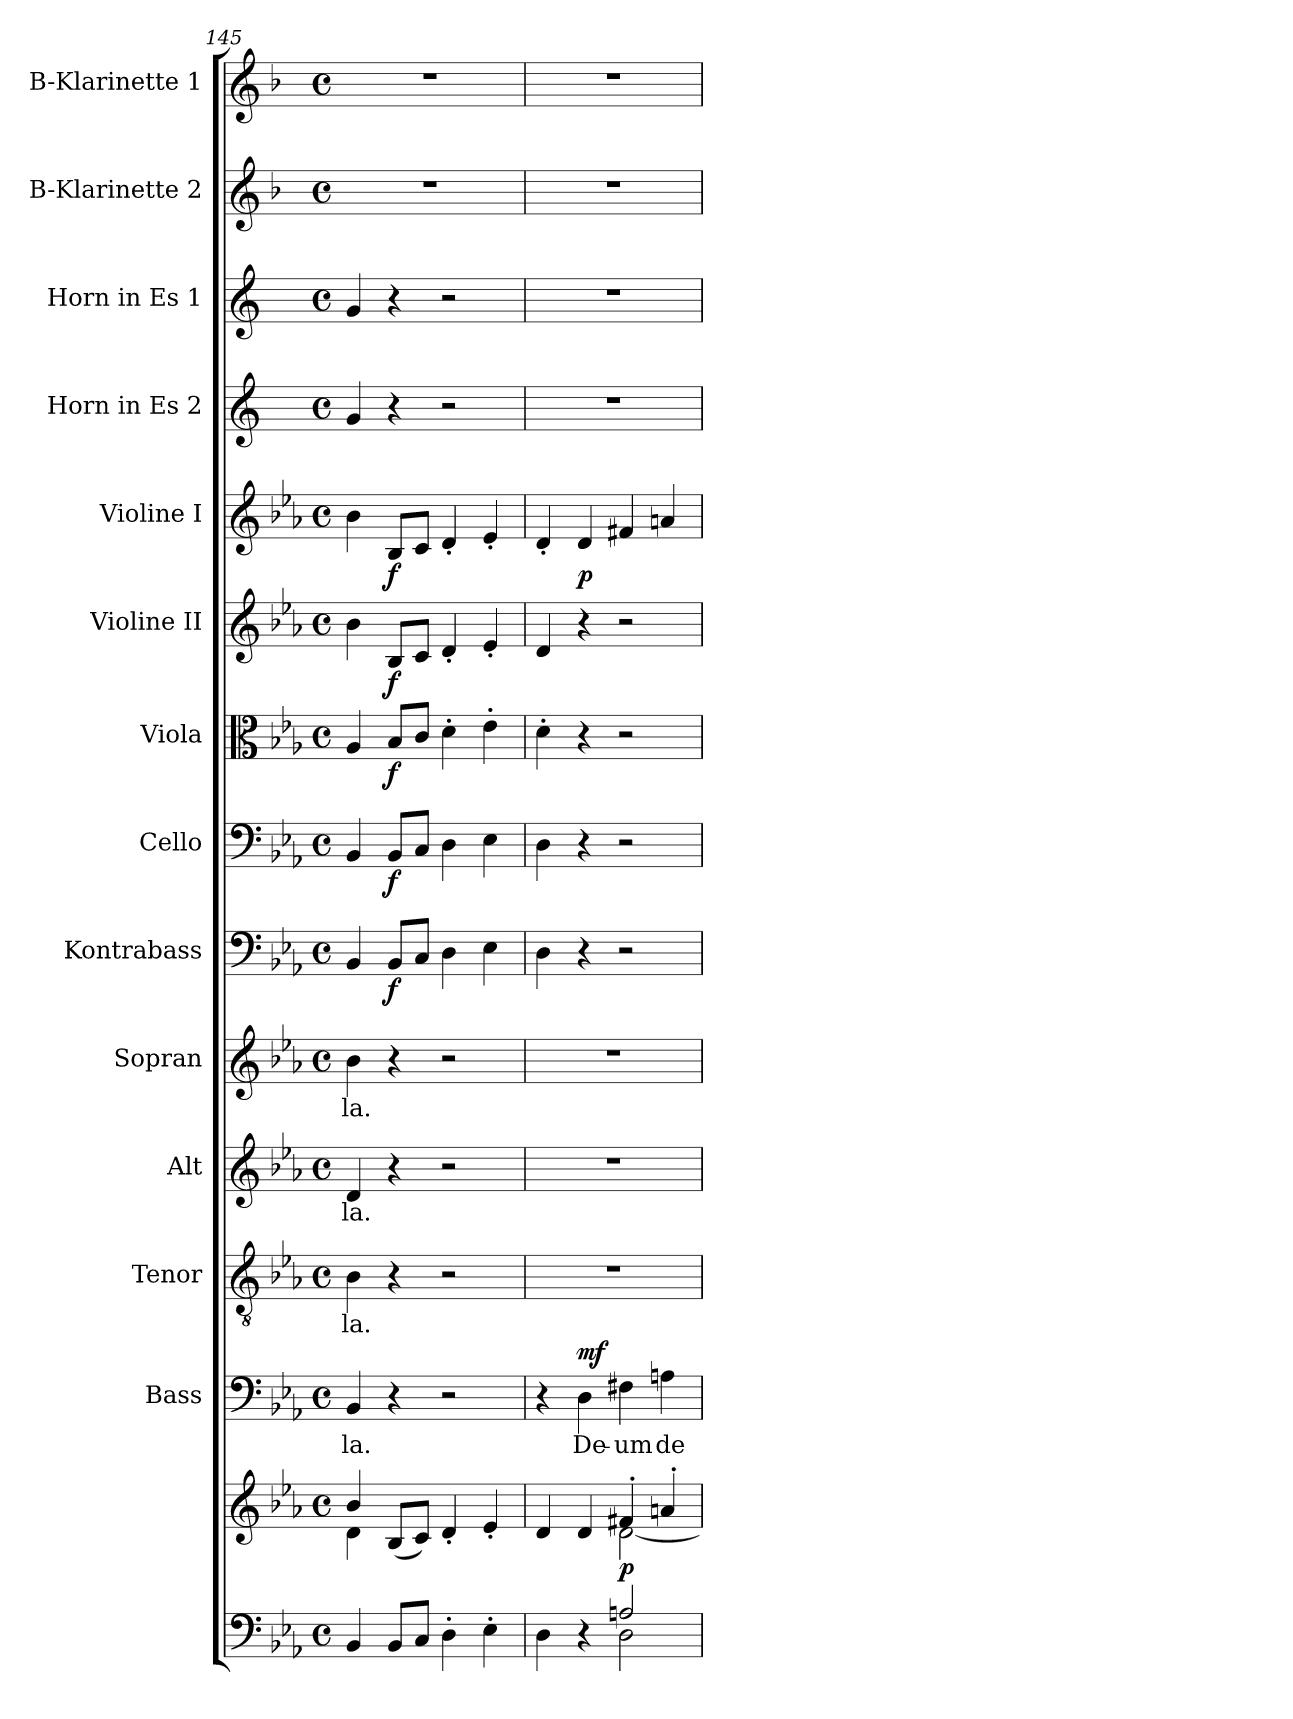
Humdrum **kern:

**kern	**kern	**dynam	**kern	**text	**dynam	**kern	**text	**kern	**text	**kern	**text	**kern	**dynam	**kern	**dynam	**kern	**dynam	**kern	**dynam	**kern	**dynam	**kern	**kern	**kern	**kern
*part14	*part14	*part14	*part13	*part13	*part13	*part12	*part12	*part11	*part11	*part10	*part10	*part9	*part9	*part8	*part8	*part7	*part7	*part6	*part6	*part5	*part5	*part4	*part3	*part2	*part1
*staff15	*staff14	*staff14/15	*staff13	*staff13	*staff13	*staff12	*staff12	*staff11	*staff11	*staff10	*staff10	*staff9	*staff9	*staff8	*staff8	*staff7	*staff7	*staff6	*staff6	*staff5	*staff5	*staff4	*staff3	*staff2	*staff1
*	*	*	*I"Bass	*	*	*I"Tenor	*	*I"Alt	*	*I"Sopran	*	*I"Kontrabass	*	*I"Cello	*	*I"Viola	*	*I"Violine II	*	*I"Violine I	*	*I"Horn in Es 2	*I"Horn in Es 1	*I"B-Klarinette 2	*I"B-Klarinette 1
*	*	*	*I'B.	*	*	*I'T.	*	*I'A.	*	*I'S.	*	*I'Kb.	*	*	*	*I'Vla.	*	*I'Vl. II	*	*I'Vl. I	*	*I'Hrn. 2	*I'Hrn. 1	*I'Kl. 2	*I'Kl. 1
*clefF4	*clefG2	*	*clefF4	*	*	*clefGv2	*	*clefG2	*	*clefG2	*	*clefF4	*	*clefF4	*	*clefC3	*	*clefG2	*	*clefG2	*	*clefG2	*clefG2	*clefG2	*clefG2
*	*	*	*	*	*	*	*	*	*	*	*	*ITrd7c12	*	*	*	*	*	*	*	*	*	*ITrd5c9	*ITrd5c9	*ITrd1c2	*ITrd1c2
*k[b-e-a-]	*k[b-e-a-]	*	*k[b-e-a-]	*	*	*k[b-e-a-]	*	*k[b-e-a-]	*	*k[b-e-a-]	*	*k[b-e-a-]	*	*k[b-e-a-]	*	*k[b-e-a-]	*	*k[b-e-a-]	*	*k[b-e-a-]	*	*k[b-e-a-]	*k[b-e-a-]	*k[b-e-a-]	*k[b-e-a-]
*E-:	*E-:	*	*E-:	*	*	*E-:	*	*E-:	*	*E-:	*	*E-:	*	*E-:	*	*E-:	*	*E-:	*	*E-:	*	*E-:	*E-:	*E-:	*E-:
*M4/4	*M4/4	*	*M4/4	*	*	*M4/4	*	*M4/4	*	*M4/4	*	*M4/4	*	*M4/4	*	*M4/4	*	*M4/4	*	*M4/4	*	*M4/4	*M4/4	*M4/4	*M4/4
*met(c)	*met(c)	*	*met(c)	*	*	*met(c)	*	*met(c)	*	*met(c)	*	*met(c)	*	*met(c)	*	*met(c)	*	*met(c)	*	*met(c)	*	*met(c)	*met(c)	*met(c)	*met(c)
=145	=145	=145	=145	=145	=145	=145	=145	=145	=145	=145	=145	=145	=145	=145	=145	=145	=145	=145	=145	=145	=145	=145	=145	=145	=145
*	*^	*	*	*	*	*	*	*	*	*	*	*	*	*	*	*	*	*	*	*	*	*	*	*	*
!	!	!	!	!	!LO:LY:b	!	!	!LO:LY:b	!	!LO:LY:b	!	!LO:LY:b	!	!	!	!	!	!	!	!	!	!	!	!	!	!
4BB-/	4b-/	4d\	.	4BB-/	-la.	.	4B-\	-la.	4d/	-la.	4b-\	-la.	4BBB-/	.	4BB-/	.	4A-/	.	4b-\	.	4b-\	.	4B-/	4B-/	1r	1r
!	!	!	!	!	!	!	!	!	!	!	!	!	!	!LO:DY:b	!	!LO:DY:b	!	!LO:DY:b	!	!LO:DY:b	!	!LO:DY:b	!	!	!	!
8BB-/L	(<8B-/L	2.ryy	.	4r	.	.	4r	.	4r	.	4r	.	8BBB-/L	f	8BB-/L	f	8B-/L	f	8B-/L	f	8B-/L	f	4r	4r	.	.
8C/J	8c/J)	.	.	.	.	.	.	.	.	.	.	.	8CC/J	.	8C/J	.	8c/J	.	8c/J	.	8c/J	.	.	.	.	.
4D'>\	4d'</	.	.	2r	.	.	2r	.	2r	.	2r	.	4DD\	.	4D\	.	4d'>\	.	4d'</	.	4d'</	.	2r	2r	.	.
4E-'>\	4e-'</	.	.	.	.	.	.	.	.	.	.	.	4EE-\	.	4E-\	.	4e-'>\	.	4e-'</	.	4e-'</	.	.	.	.	.
!!LO:PB:g=z
=146	=146	=146	=146	=146	=146	=146	=146	=146	=146	=146	=146	=146	=146	=146	=146	=146	=146	=146	=146	=146	=146	=146	=146	=146	=146	=146
*^	*	*	*	*	*	*	*	*	*	*	*	*	*	*	*	*	*	*	*	*	*	*	*	*	*	*
2ryy	4D\	4d/	2ryy	.	4r	.	.	1r	.	1r	.	1r	.	4DD\	.	4D\	.	4d'>\	.	4d/	.	4d'</	.	1r	1r	1r	1r
!	!	!	!	!	!	!LO:LY:b	!LO:DY:a	!	!	!	!	!	!	!	!	!	!	!	!	!	!	!	!LO:DY:b	!	!	!	!
.	4r	4d/	.	.	4D\	De-	mf	.	.	.	.	.	.	4r	.	4r	.	4r	.	4r	.	4d/	p	.	.	.	.
!	!	!	!	!LO:DY:b	!	!LO:LY:b	!	!	!	!	!	!	!	!	!	!	!	!	!	!	!	!	!	!	!	!	!
2An/	2D\	4f#X'>/	[<2d\	p	4F#X\	-um	.	.	.	.	.	.	.	2r	.	2r	.	2r	.	2r	.	4f#X/	.	.	.	.	.
!	!	!	!	!	!	!LO:LY:b	!	!	!	!	!	!	!	!	!	!	!	!	!	!	!	!	!	!	!	!	!
.	.	4an'>/	.	.	4An\	de	.	.	.	.	.	.	.	.	.	.	.	.	.	.	.	4an/	.	.	.	.	.
*v	*v	*	*	*	*	*	*	*	*	*	*	*	*	*	*	*	*	*	*	*	*	*	*	*	*	*	*
*	*v	*v	*	*	*	*	*	*	*	*	*	*	*	*	*	*	*	*	*	*	*	*	*	*	*	*
=	=	=	=	=	=	=	=	=	=	=	=	=	=	=	=	=	=	=	=	=	=	=	=	=	=
*-	*-	*-	*-	*-	*-	*-	*-	*-	*-	*-	*-	*-	*-	*-	*-	*-	*-	*-	*-	*-	*-	*-	*-	*-	*-
